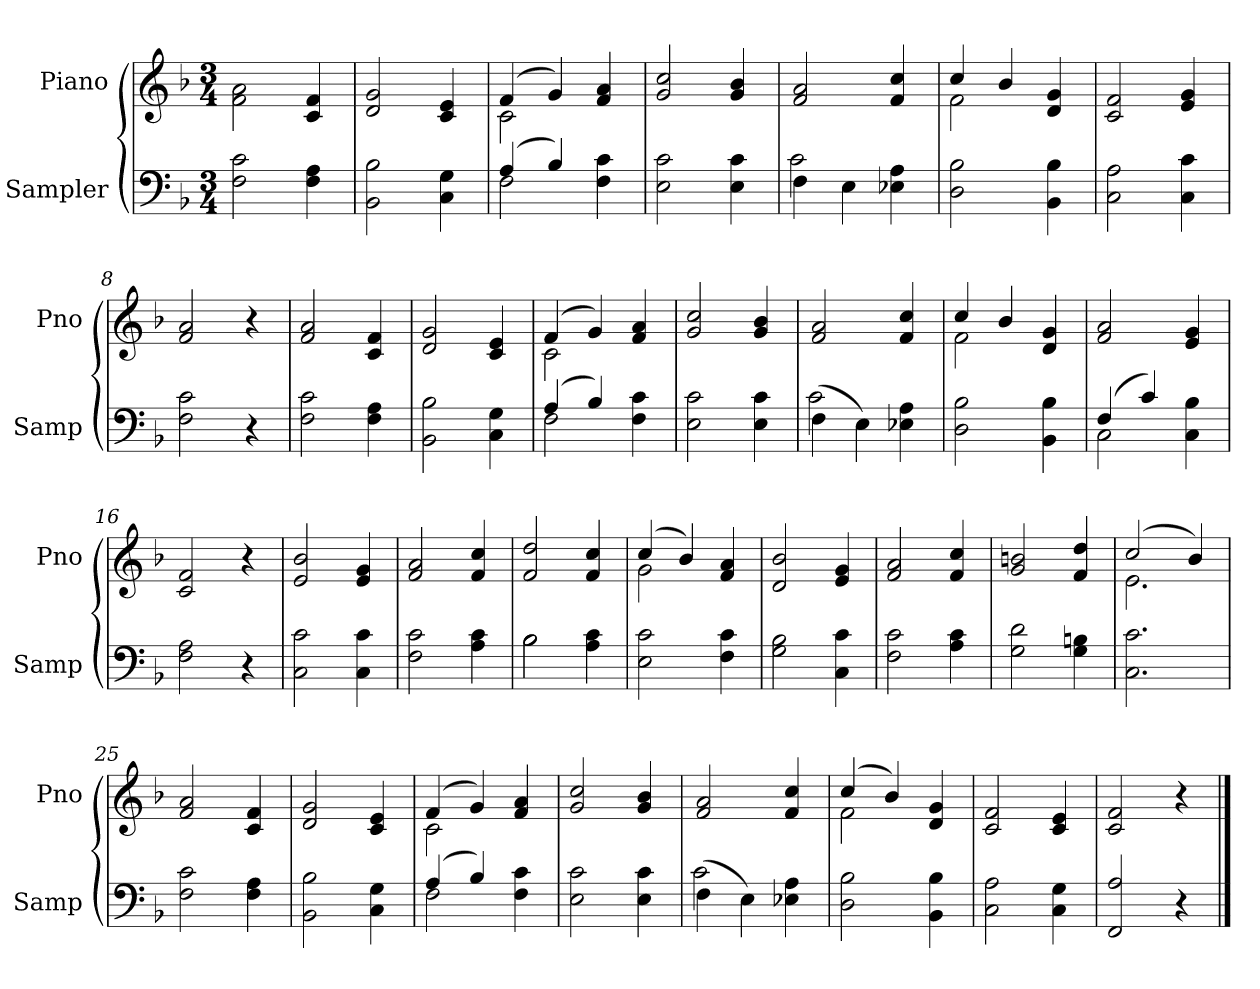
**kern	**kern
*part2	*part1
*staff2	*staff1
*I"Sampler	*I"Piano
*I'Samp	*I'Pno
*clefF4	*clefG2
*k[b-]	*k[b-]
*F:	*F:
*M3/4	*M3/4
=1	=1
2F 2c	2f\ 2a\
4F 4A	4c 4f
=2	=2
2BB- 2B-	2d 2g
4C 4G	4c 4e
=3	=3
*^	*^
(4A/	2F	(4f/	2c
4B-/)	.	4g/)	.
4F 4c	4ryy	4f 4a	4ryy
*v	*v	*	*
*	*v	*v
=4	=4
2E 2c	2g 2cc
4E 4c	4g 4b-
=5	=5
*^	*
4F\	2c	2f 2a
4E\	.	.
4E-X 4A	4ryy	4f 4cc
*v	*v	*
=6	=6
*	*^
2D 2B-	4cc/	2f
.	4b-/	.
4BB- 4B-	4d 4g	4ryy
*	*v	*v
=7	=7
2C 2A	2c 2f
4C 4c	4e 4g
=8	=8
2F 2c	2f 2a
4r	4r
=9	=9
2F 2c	2f 2a
4F 4A	4c 4f
=10	=10
2BB- 2B-	2d 2g
4C 4G	4c 4e
=11	=11
*^	*^
(4A/	2F	(4f/	2c
4B-/)	.	4g/)	.
4F 4c	4ryy	4f 4a	4ryy
*v	*v	*	*
*	*v	*v
=12	=12
2E 2c	2g 2cc
4E 4c	4g 4b-
=13	=13
*^	*
(4F\	2c	2f 2a
4E\)	.	.
4E-X 4A	4ryy	4f 4cc
*v	*v	*
=14	=14
*	*^
2D 2B-	4cc/	2f
.	4b-/	.
4BB- 4B-	4d 4g	4ryy
*	*v	*v
=15	=15
*^	*
(4F/	2C	2f 2a
4c/)	.	.
4C 4B-	4ryy	4e 4g
*v	*v	*
=16	=16
2F 2A	2c 2f
4r	4r
=17	=17
2C 2c	2e 2b-
4C 4c	4e 4g
=18	=18
2F 2c	2f 2a
4A 4c	4f 4cc
=19	=19
*^	*
2B-\	2B-	2f 2dd
4A\ 4c\	4ryy	4f 4cc
*v	*v	*
=20	=20
*	*^
2E\ 2c\	(4cc/	2g
.	4b-/)	.
4F\ 4c\	4f 4a	4ryy
*	*v	*v
=21	=21
2G\ 2B-\	2d 2b-
4C\ 4c\	4e 4g
=22	=22
2F\ 2c\	2f 2a
4A\ 4c\	4f 4cc
=23	=23
2G\ 2d\	2g 2bn
4G\ 4Bn\	4f 4dd
=24	=24
*	*^
2.C\ 2.c\	(2cc/	2.e
.	4b-/)	.
*	*v	*v
=25	=25
2F 2c	2f 2a
4F 4A	4c 4f
=26	=26
2BB- 2B-	2d 2g
4C 4G	4c 4e
=27	=27
*^	*^
(4A/	2F	(4f/	2c
4B-/)	.	4g/)	.
4F 4c	4ryy	4f 4a	4ryy
*v	*v	*	*
*	*v	*v
=28	=28
2E 2c	2g 2cc
4E 4c	4g 4b-
=29	=29
*^	*
(4F\	2c	2f 2a
4E\)	.	.
4E-X 4A	4ryy	4f 4cc
*v	*v	*
=30	=30
*	*^
2D 2B-	(4cc/	2f
.	4b-/)	.
4BB- 4B-	4d 4g	4ryy
*	*v	*v
=31	=31
2C 2A	2c 2f
4C 4G	4c 4e
=32	=32
2FF 2A	2c 2f
4r	4r
==	==
*-	*-
